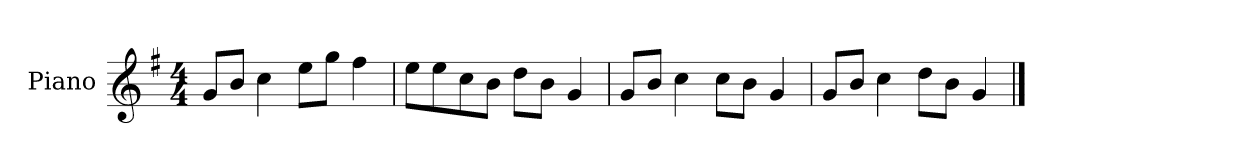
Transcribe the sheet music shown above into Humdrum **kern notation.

**kern
*part1
*staff1
*I"Piano
*I'P-no
*clefG2
*k[f#]
*M4/4
*MM90
=1
8g/L
8b/J
4cc\
8ee\L
8gg\J
4ff#\
=2
8ee\L
8ee\
8cc\
8b\J
8dd\L
8b\J
4g/
=3
8g/L
8b/J
4cc\
8cc\L
8b\J
4g/
=4
8g/L
8b/J
4cc\
8dd\L
8b\J
4g/
==
*-
